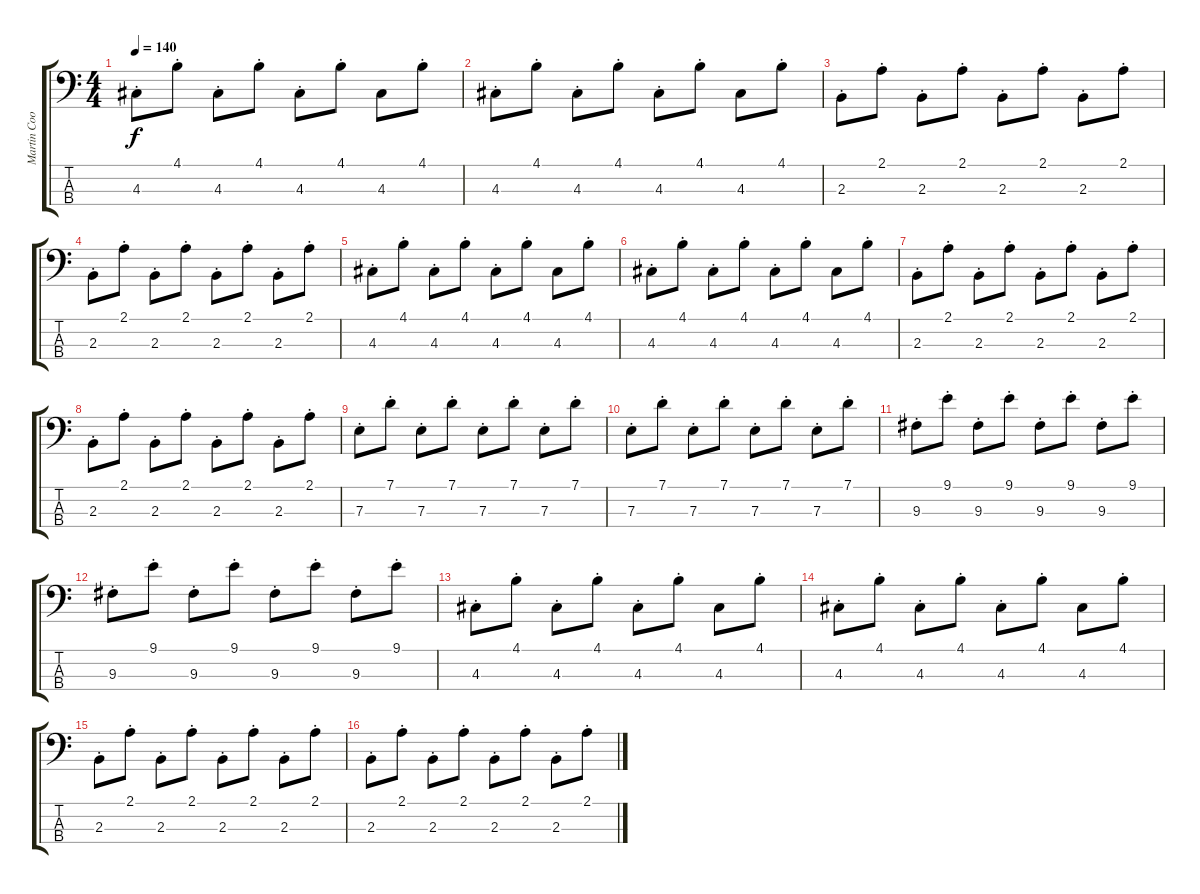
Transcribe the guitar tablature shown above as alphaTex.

\track ("Martin Cooper - Keyboard - bass" "Martin Coo") {instrument synthbass2}
\staff {score tabs}
\tuning (G2 D2 A1 E1) {hide}
\ts (4 4)
\tempo 140
\clef f4
\ks c
4.3{st}.8{dy f} 4.1{st}.8 4.3{st}.8 4.1{st}.8 4.3{st}.8 4.1{st}.8 4.3.8 4.1{st}.8 |
4.3{st}.8 4.1{st}.8 4.3{st}.8 4.1{st}.8 4.3{st}.8 4.1{st}.8 4.3.8 4.1{st}.8 |
2.3{st}.8 2.1{st}.8 2.3{st}.8 2.1{st}.8 2.3{st}.8 2.1{st}.8 2.3{st}.8 2.1{st}.8 |
2.3{st}.8 2.1{st}.8 2.3{st}.8 2.1{st}.8 2.3{st}.8 2.1{st}.8 2.3{st}.8 2.1{st}.8 |
4.3{st}.8 4.1{st}.8 4.3{st}.8 4.1{st}.8 4.3{st}.8 4.1{st}.8 4.3.8 4.1{st}.8 |
4.3{st}.8 4.1{st}.8 4.3{st}.8 4.1{st}.8 4.3{st}.8 4.1{st}.8 4.3.8 4.1{st}.8 |
2.3{st}.8 2.1{st}.8 2.3{st}.8 2.1{st}.8 2.3{st}.8 2.1{st}.8 2.3{st}.8 2.1{st}.8 |
2.3{st}.8 2.1{st}.8 2.3{st}.8 2.1{st}.8 2.3{st}.8 2.1{st}.8 2.3{st}.8 2.1{st}.8 |
7.3{st}.8 7.1{st}.8 7.3{st}.8 7.1{st}.8 7.3{st}.8 7.1{st}.8 7.3{st}.8 7.1{st}.8 |
7.3{st}.8 7.1{st}.8 7.3{st}.8 7.1{st}.8 7.3{st}.8 7.1{st}.8 7.3{st}.8 7.1{st}.8 |
9.3{st}.8 9.1{st}.8 9.3{st}.8 9.1{st}.8 9.3{st}.8 9.1{st}.8 9.3{st}.8 9.1{st}.8 |
9.3{st}.8 9.1{st}.8 9.3{st}.8 9.1{st}.8 9.3{st}.8 9.1{st}.8 9.3{st}.8 9.1{st}.8 |
4.3{st}.8 4.1{st}.8 4.3{st}.8 4.1{st}.8 4.3{st}.8 4.1{st}.8 4.3.8 4.1{st}.8 |
4.3{st}.8 4.1{st}.8 4.3{st}.8 4.1{st}.8 4.3{st}.8 4.1{st}.8 4.3.8 4.1{st}.8 |
2.3{st}.8 2.1{st}.8 2.3{st}.8 2.1{st}.8 2.3{st}.8 2.1{st}.8 2.3{st}.8 2.1{st}.8 |
2.3{st}.8 2.1{st}.8 2.3{st}.8 2.1{st}.8 2.3{st}.8 2.1{st}.8 2.3{st}.8 2.1{st}.8
